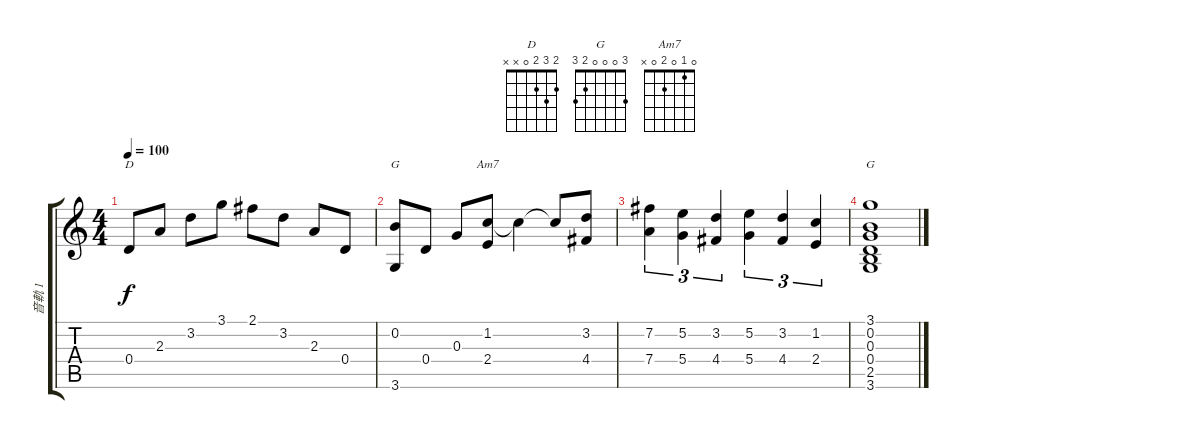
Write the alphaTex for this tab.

\track ("音軌 1" "音軌 1") {instrument acousticguitarsteel}
\staff {score tabs}
\tuning (E4 B3 G3 D3 A2 E2) {hide}
\chord ("D" 2 3 2 0 x x)
\chord ("G" x x x x 2 3)
\chord ("Am7" 0 1 0 2 0 x)
\chord ("G" 3 0 0 0 2 3)
\ts (4 4)
\tempo 100
\clef g2
\ks c
0.4.8{ch "D" dy f} 2.3.8 3.2.8 3.1.8 2.1.8 3.2.8 2.3.8 0.4.8 |
(0.2 3.6).8{ch "G"} 0.4.8 0.3.8 (1.2 2.4).8{ch "Am7"} 1.2{t}.4 1.2{t}.8 (3.2 4.4).8 |
(7.2 7.4).4{tu (3 2)} (5.2 5.4).4{tu (3 2)} (3.2 4.4).4{tu (3 2)} (5.2 5.4).4{tu (3 2)} (3.2 4.4).4{tu (3 2)} (1.2 2.4).4{tu (3 2)} |
(3.1 0.2 0.3 0.4 2.5 3.6).1{ch "G"}
